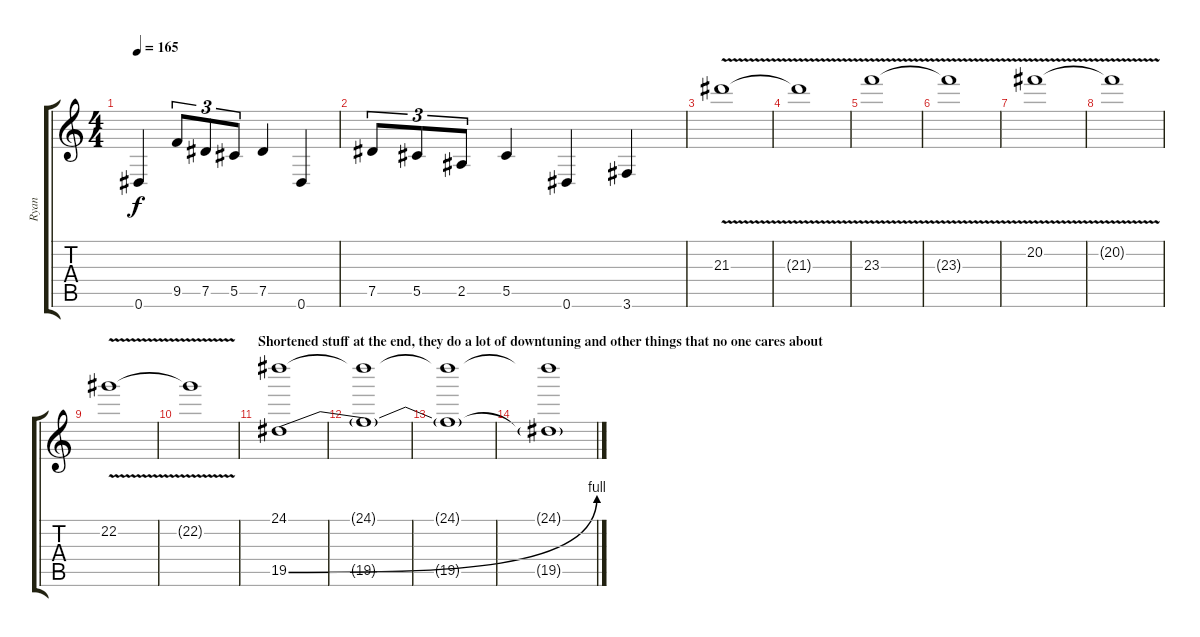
\track ("Ryan" "Ryan") {instrument distortionguitar}
\staff {score tabs}
\tuning (Eb4 Bb3 Gb3 Db3 Ab2 Eb2) {hide}
\ts (4 4)
\tempo 165
\clef g2
\ks c
0.6.4{dy f} 9.5.8{tu (3 2)} 7.5.8{tu (3 2)} 5.5.8{tu (3 2)} 7.5.4 0.6.4 |
7.5.8{tu (3 2)} 5.5.8{tu (3 2)} 2.5.8{tu (3 2)} 5.5.4 0.6.4 3.6.4 |
21.3{v}.1 |
21.3{t}.1 |
23.3{v}.1 |
23.3{t}.1 |
20.2{v}.1 |
20.2{t}.1 |
22.2{v}.1 |
22.2{t}.1 |
\section ("" "Shortened stuff at the end, they do a lot of downtuning and other things that no one cares about")
(24.1 19.5{be (bend 0 0 60 4)}).1 |
(24.1{t} 19.5{t}).1 |
(24.1{t} 19.5{t}).1 |
(24.1{t} 19.5{t}).1
